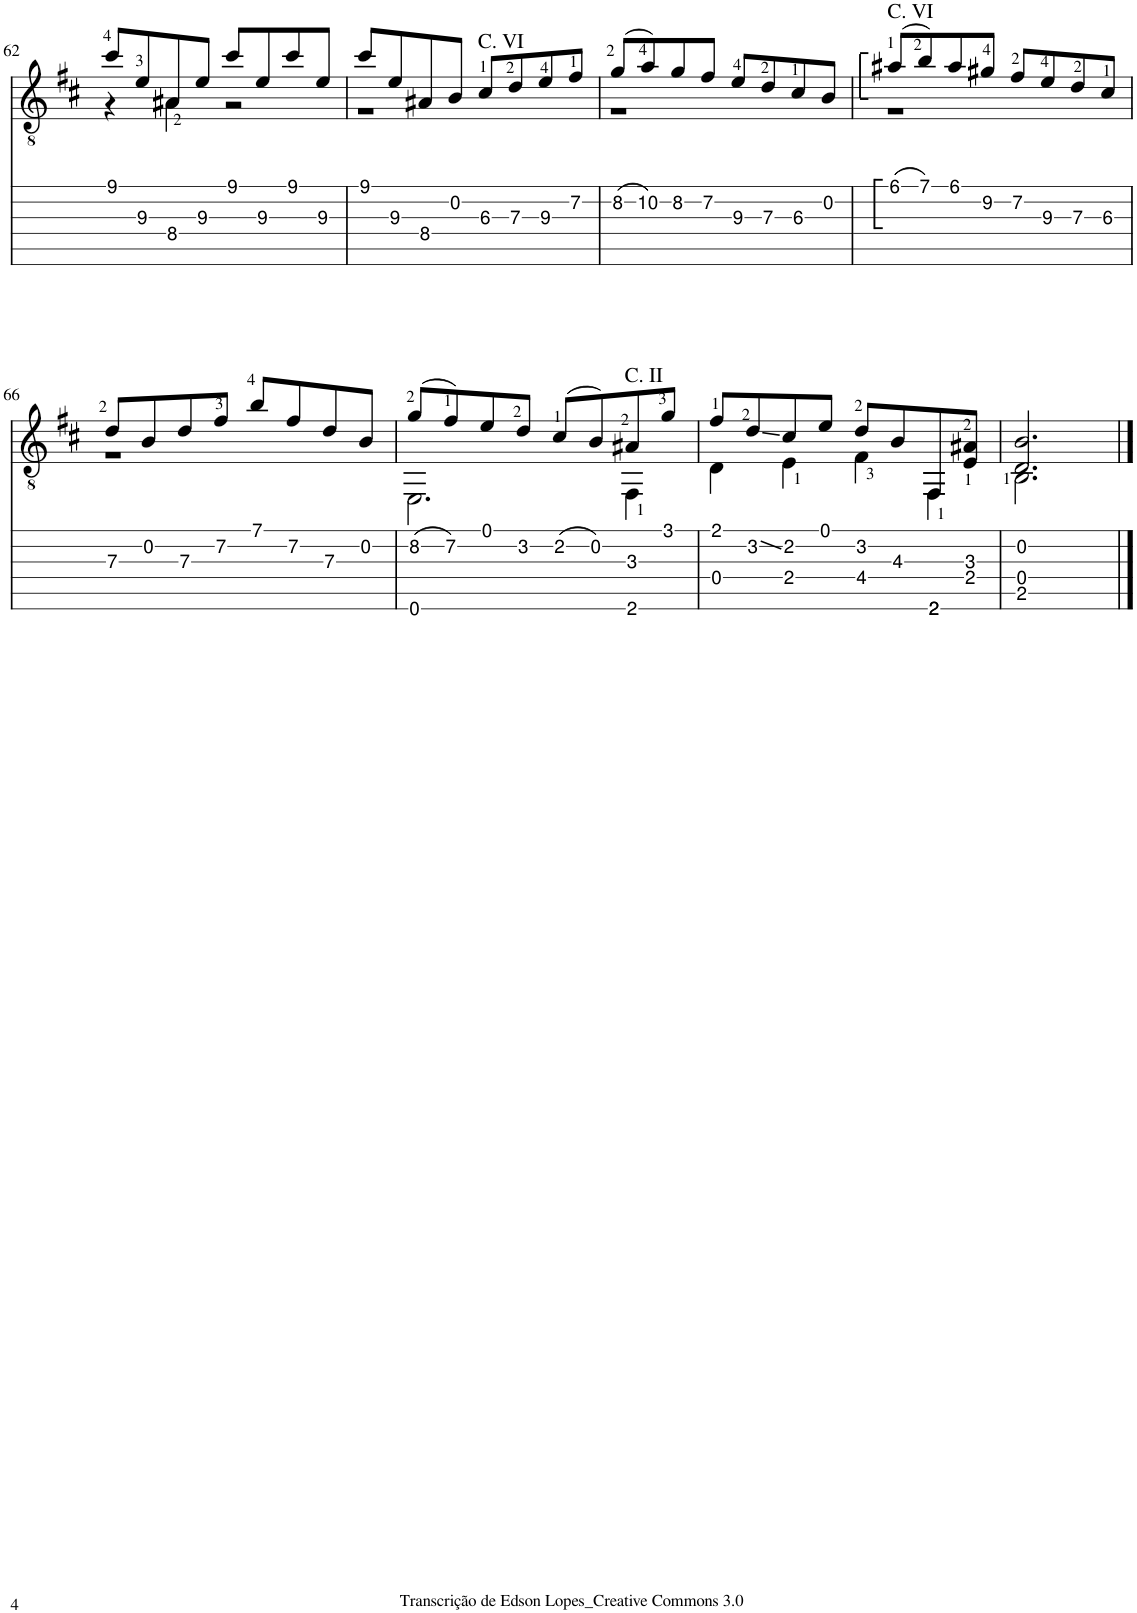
**kern	**kern
*part1	*part1
*staff2	*staff1
*I"Guitar	*
*I'Guit.	*
!!LO:PB:g=z
*	*clefGv2
*k[f#c#]	*k[f#c#]
*M4/4	*M4/4
*met(c)	*met(c)
=62	=62
*^	*^
8cc#L	4r	8cc#/L	4r
8eJ	.	8e/	.
8A#L	4A#	8A#X/	4A#\
8eJ	.	8e/J	.
8cc#L	2r	8cc#/L	2r
8eJ	.	8e/	.
8cc#L	.	8cc#/	.
8eJ	.	8e/J	.
=63	=63	=63	=63
8cc#L	1r	8cc#/L	1r
8eJ	.	8e/	.
8A#L	.	8A#X/	.
8BJ	.	8B/J	.
!	!	!LO:TX:a:t=C. VI	!
8c#L	.	8c#/L	.
8dJ	.	8d/	.
8eL	.	8e/	.
8f#J	.	8f#/J	.
=64	=64	=64	=64
8gL	1r	(8g/L	1r
8aJ	.	8a/)	.
8gL	.	8g/	.
8f#J	.	8f#/J	.
8eL	.	8e/L	.
8dJ	.	8d/	.
8c#L	.	8c#/	.
8BJ	.	8B/J	.
=65	=65	=65	=65
!	!	!LO:TX:a:t=C. VI	!
8a#L	1r	(8a#X/L	1r
8bJ	.	8b/)	.
8a#L	.	8a#/	.
8g#J	.	8g#X/J	.
8f#L	.	8f#/L	.
8eJ	.	8e/	.
8dL	.	8d/	.
8c#J	.	8c#/J	.
!!LO:LB:g=z	!!
=66	=66	=66	=66
8dL	1r	8d/L	1r
8BJ	.	8B/	.
8dL	.	8d/	.
8f#J	.	8f#/J	.
8bL	.	8b/L	.
8f#J	.	8f#/	.
8dL	.	8d/	.
8BJ	.	8B/J	.
=67	=67	=67	=67
8gL	2.EE	(8g/L	2.EE\
8f#J	.	8f#/)	.
8eL	.	8e/	.
8dJ	.	8d/J	.
8c#L	.	(8c#/L	.
8BJ	.	8B/)	.
!	!	!LO:TX:a:t=C. II	!
8A#L	4FF#	8A#X/	4FF#\
8gJ	.	8g/J	.
=68	=68	=68	=68
8f#L	4D	8f#/L	4D\
8dJ	.	8d/	.
8c#L	4E	8c#/	4E\
8eJ	.	8e/J	.
8dL	4F#	8d/L	4F#\
8BJ	.	8B/	.
8FF#L	4FF#	8FF#/	4FF#\
8E\ 8A#\J	.	8E/ 8A#X/J	.
=69	=69	=69	=69
2.D 2.B	2.BB	2.D/ 2.B/	2.BB\
*v	*v	*	*
*	*v	*v
==	==
*-	*-
